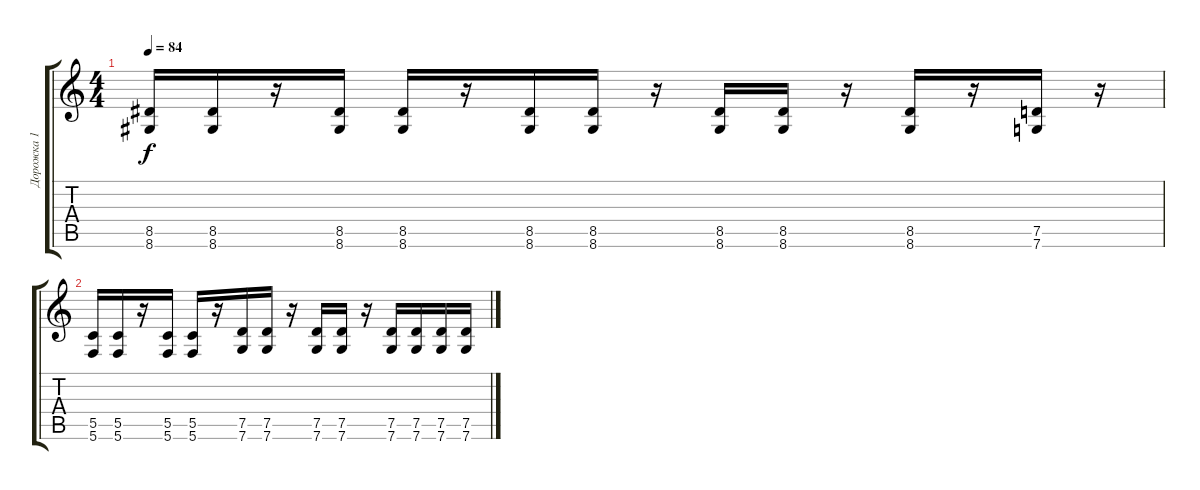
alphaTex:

\track ("Дорожка 1" "Дорожка 1") {instrument overdrivenguitar}
\staff {score tabs}
\tuning (D4 A3 F3 C3 G2 C2) {hide}
\ts (4 4)
\tempo 84
\clef g2
\ks c
(8.5 8.6).16{dy f} (8.5 8.6).16 r.16 (8.5 8.6).16 (8.5 8.6).16 r.16 (8.5 8.6).16 (8.5 8.6).16 r.16 (8.5 8.6).16 (8.5 8.6).16 r.16 (8.5 8.6).16 r.16 (7.5 7.6).16 r.16 |
(5.5 5.6).16 (5.5 5.6).16 r.16 (5.5 5.6).16 (5.5 5.6).16 r.16 (7.5 7.6).16 (7.5 7.6).16 r.16 (7.5 7.6).16 (7.5 7.6).16 r.16 (7.5 7.6).16 (7.5 7.6).16 (7.5 7.6).16 (7.5 7.6).16
